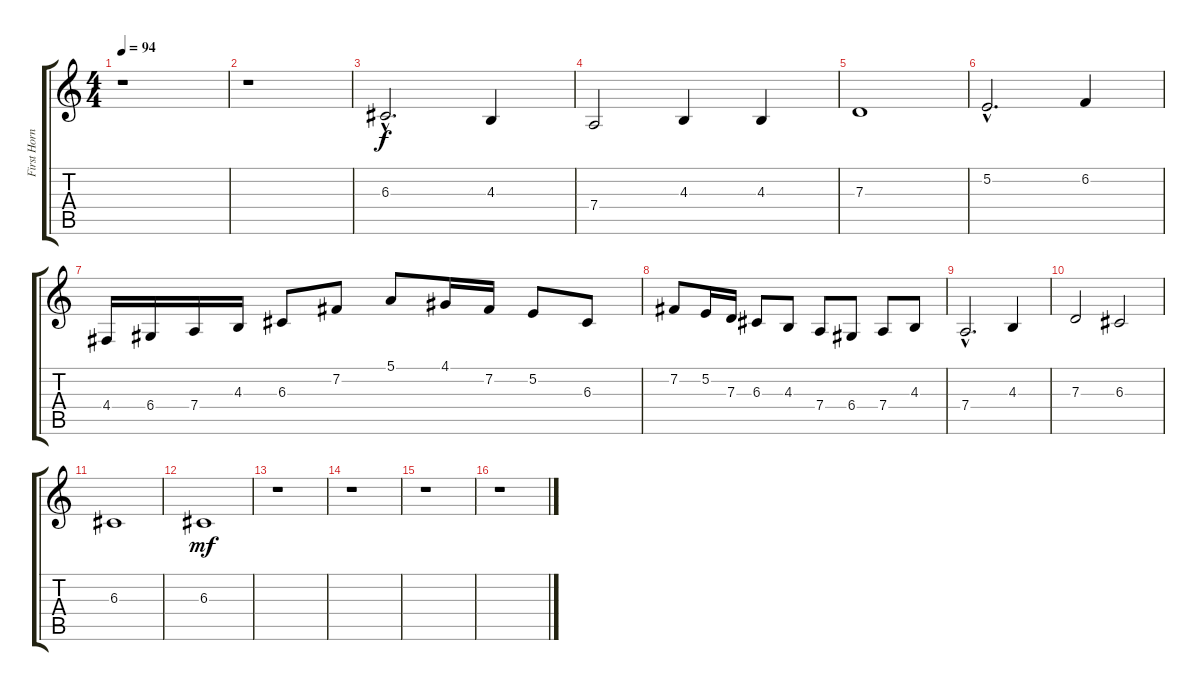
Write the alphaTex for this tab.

\track ("First Horn " "First Horn") {instrument frenchhorn}
\staff {score tabs}
\tuning (E4 B3 G3 D3 A2 E2) {hide}
\ts (4 4)
\tempo 94
\clef g2
\ks c
r.1{dy mf} |
r.1 |
6.3{hac}.2{d dy f} 4.3.4 |
7.4.2 4.3.4 4.3.4 |
7.3.1 |
5.2{hac}.2{d} 6.2.4 |
4.4.16 6.4.16 7.4.16 4.3.16 6.3.8 7.2.8 5.1.8 4.1.16 7.2.16 5.2.8 6.3.8 |
7.2.8 5.2.16 7.3.16 6.3.8 4.3.8 7.4.8 6.4.8 7.4.8 4.3.8 |
7.4{hac}.2{d} 4.3.4 |
7.3.2 6.3.2 |
6.3.1 |
6.3.1{dy mf} |
r.1 |
r.1 |
r.1 |
r.1
